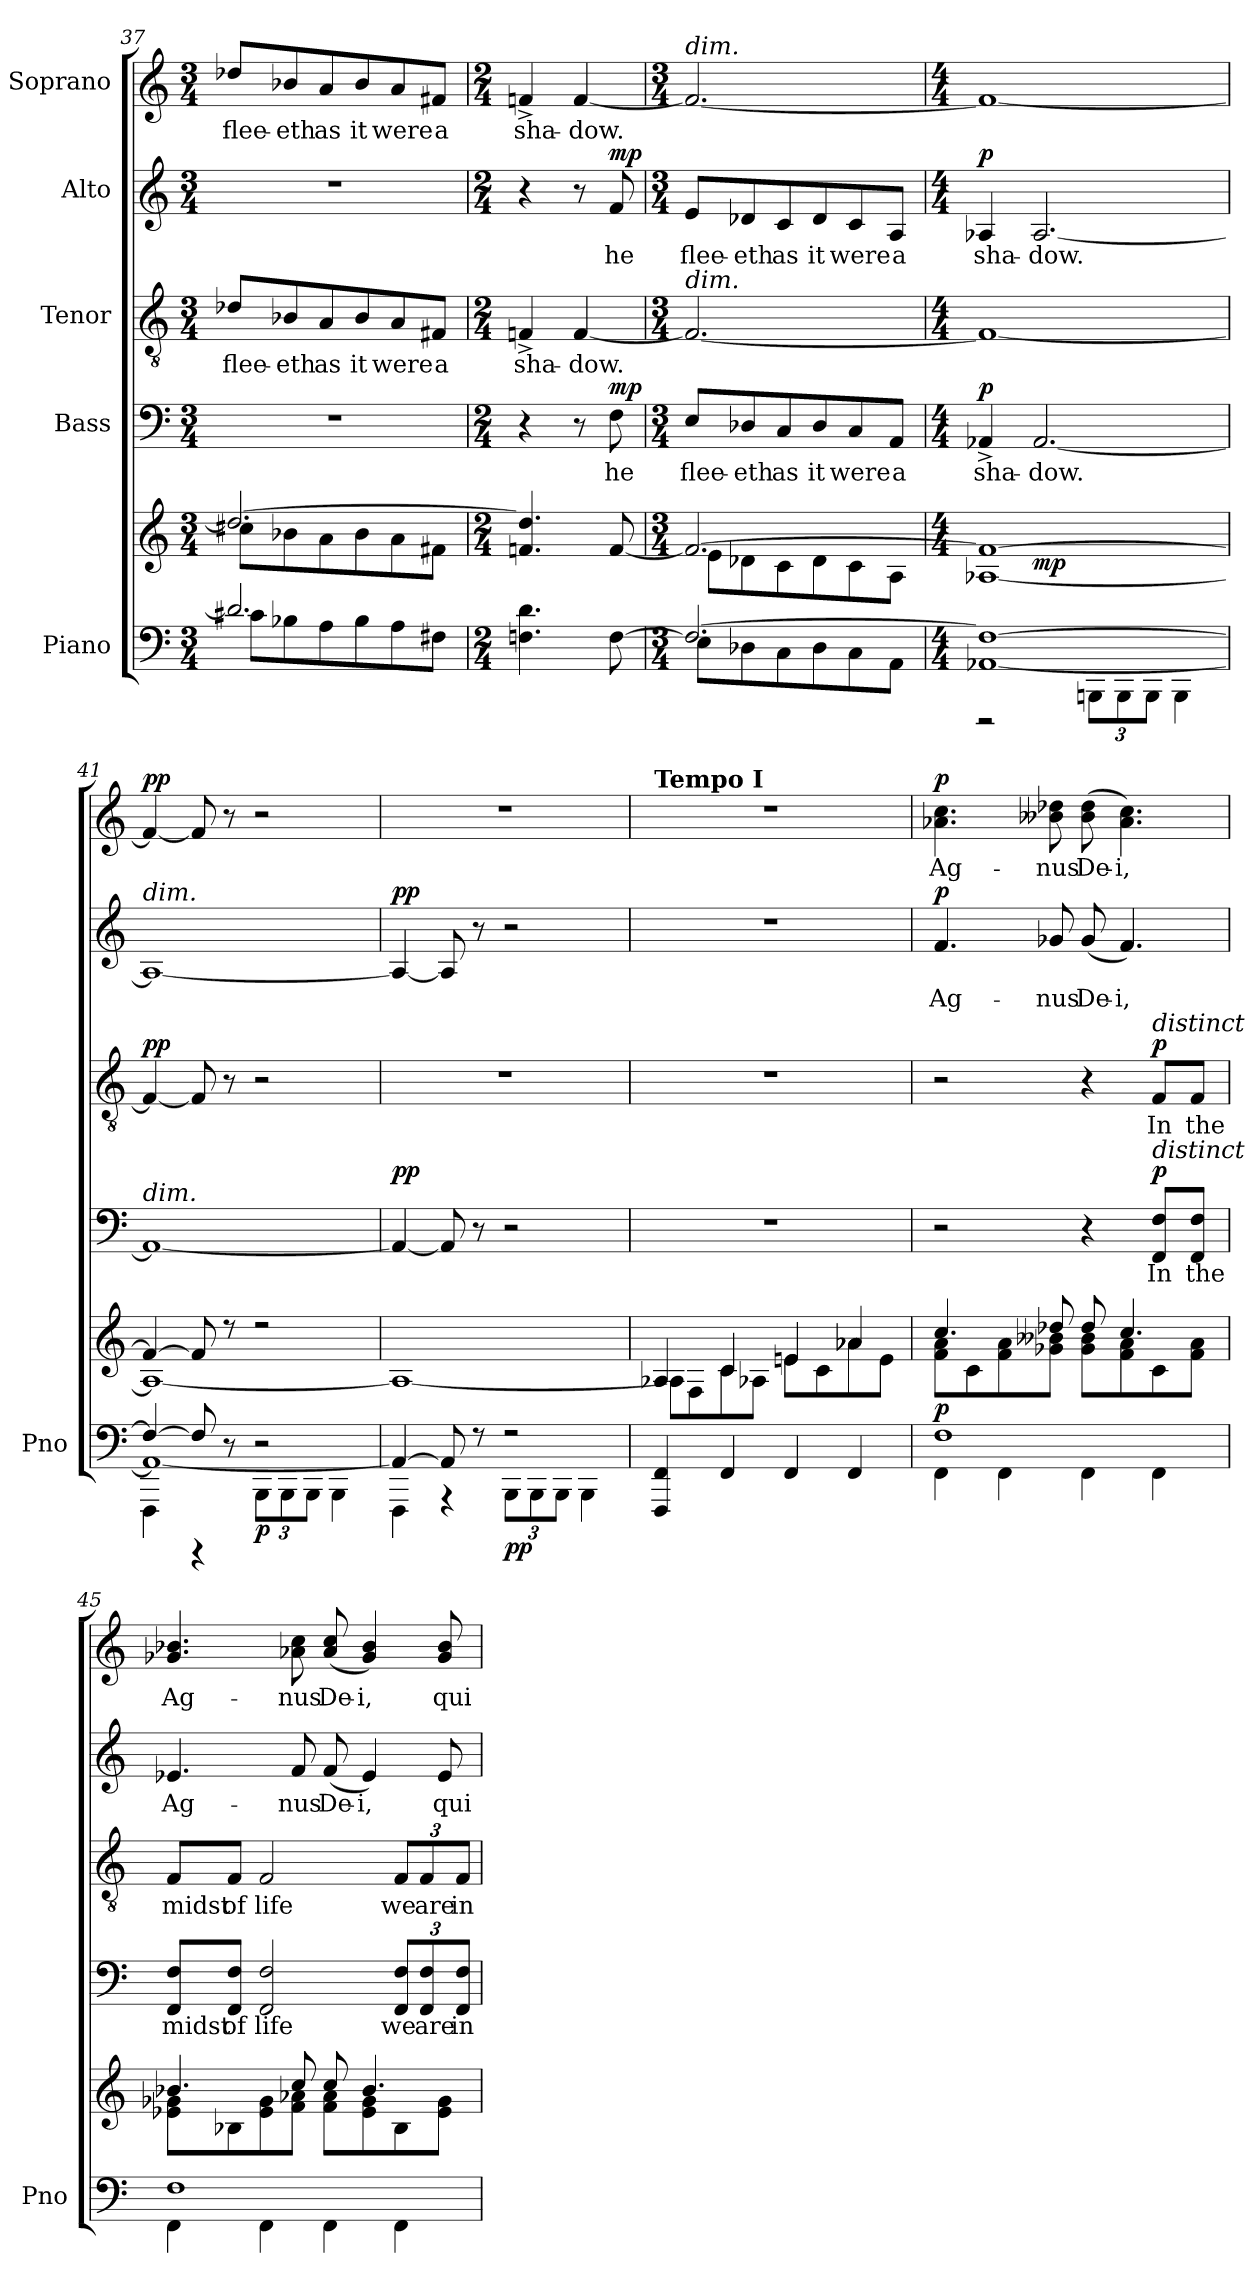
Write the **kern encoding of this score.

**kern	**kern	**dynam	**kern	**text	**dynam	**kern	**text	**dynam	**kern	**text	**dynam	**kern	**text	**dynam
*part5	*part5	*part5	*part4	*part4	*part4	*part3	*part3	*part3	*part2	*part2	*part2	*part1	*part1	*part1
*staff6	*staff5	*staff5/6	*staff4	*staff4	*staff4	*staff3	*staff3	*staff3	*staff2	*staff2	*staff2	*staff1	*staff1	*staff1
*I"Piano	*	*	*I"Bass	*	*	*I"Tenor	*	*	*I"Alto	*	*	*I"Soprano	*	*
*I'Pno	*	*	*	*	*	*	*	*	*	*	*	*	*	*
*clefF4	*clefG2	*	*clefF4	*	*	*clefGv2	*	*	*clefG2	*	*	*clefG2	*	*
*k[]	*k[]	*	*k[]	*	*	*k[]	*	*	*k[]	*	*	*k[]	*	*
*M3/4	*M3/4	*	*M3/4	*	*	*M3/4	*	*	*M3/4	*	*	*M3/4	*	*
=37	=37	=37	=37	=37	=37	=37	=37	=37	=37	=37	=37	=37	=37	=37
*^	*^	*	*	*	*	*	*	*	*	*	*	*	*	*
!	!	!	!	!	!	!	!	!	!LO:LY:b	!	!	!	!	!	!LO:LY:b	!
2.d/]	8c#X\L	2.dd/_	8cc#X\L	.	2.r	.	.	8d-X/L	flee-	.	2.r	.	.	8dd-X/L	flee-	.
!	!	!	!	!	!	!	!	!	!LO:LY:b	!	!	!	!	!	!LO:LY:b	!
.	8B-X\	.	8b-X\	.	.	.	.	8B-X/	-eth	.	.	.	.	8b-X/	-eth	.
!	!	!	!	!	!	!	!	!	!LO:LY:b	!	!	!	!	!	!LO:LY:b	!
.	8A\	.	8a\	.	.	.	.	8A/	as	.	.	.	.	8a/	as	.
!	!	!	!	!	!	!	!	!	!LO:LY:b	!	!	!	!	!	!LO:LY:b	!
.	8B-\	.	8b-\	.	.	.	.	8B-/	it	.	.	.	.	8b-/	it	.
!	!	!	!	!	!	!	!	!	!LO:LY:b	!	!	!	!	!	!LO:LY:b	!
.	8A\	.	8a\	.	.	.	.	8A/	were	.	.	.	.	8a/	were	.
!	!	!	!	!	!	!	!	!	!LO:LY:b	!	!	!	!	!	!LO:LY:b	!
.	8F#X\J	.	8f#X\J	.	.	.	.	8F#X/J	a	.	.	.	.	8f#X/J	a	.
*v	*v	*	*	*	*	*	*	*	*	*	*	*	*	*	*	*
*	*v	*v	*	*	*	*	*	*	*	*	*	*	*	*	*
=38	=38	=38	=38	=38	=38	=38	=38	=38	=38	=38	=38	=38	=38	=38
*M2/4	*M2/4	*	*M2/4	*	*	*M2/4	*	*	*M2/4	*	*	*M2/4	*	*
*^	*^	*	*	*	*	*	*	*	*	*	*	*	*	*
!	!	!	!	!	!	!	!	!	!LO:LY:b	!	!	!	!	!	!LO:LY:b	!
*v	*v	*	*	*	*	*	*	*	*	*	*	*	*	*	*	*
*	*v	*v	*	*	*	*	*	*	*	*	*	*	*	*	*
4.Fn\ 4.d\	4.fn/ 4.dd/]	.	4r	.	.	4Fn^/	sha-	.	4r	.	.	4fn^/	sha-	.
!	!	!	!	!	!	!	!LO:LY:b	!	!	!	!	!	!LO:LY:b	!
.	.	.	8r	.	.	[4F/	-dow.	.	8r	.	.	[4f/	-dow.	.
!	!	!	!	!LO:LY:b	!LO:DY:a	!	!	!	!	!LO:LY:b	!LO:DY:a	!	!	!
[8F\	[8f/	.	8F\	he	mp	.	.	.	8f/	he	mp	.	.	.
=39	=39	=39	=39	=39	=39	=39	=39	=39	=39	=39	=39	=39	=39	=39
*M3/4	*M3/4	*	*M3/4	*	*	*M3/4	*	*	*M3/4	*	*	*M3/4	*	*
*^	*^	*	*	*	*	*	*	*	*	*	*	*	*	*
!	!	!	!	!	!	!	!	!	!	!	!	!	!	!LO:TX:a:i:t=dim.	!	!
!	!	!	!	!	!	!	!	!LO:TX:a:i:t=dim.	!	!	!	!	!	!	!	!
!	!	!	!	!	!	!LO:LY:b	!	!	!	!	!	!LO:LY:b	!	!	!	!
2.F/_	8E\L	2.f/_	8e\L	.	8E/L	flee-	.	2.F/_	.	.	8e/L	flee-	.	2.f/_	.	.
!	!	!	!	!	!	!LO:LY:b	!	!	!	!	!	!LO:LY:b	!	!	!	!
.	8D-X\	.	8d-X\	.	8D-X/	-eth	.	.	.	.	8d-X/	-eth	.	.	.	.
!	!	!	!	!	!	!LO:LY:b	!	!	!	!	!	!LO:LY:b	!	!	!	!
.	8C\	.	8c\	.	8C/	as	.	.	.	.	8c/	as	.	.	.	.
!	!	!	!	!	!	!LO:LY:b	!	!	!	!	!	!LO:LY:b	!	!	!	!
.	8D-\	.	8d-\	.	8D-/	it	.	.	.	.	8d-/	it	.	.	.	.
!	!	!	!	!	!	!LO:LY:b	!	!	!	!	!	!LO:LY:b	!	!	!	!
.	8C\	.	8c\	.	8C/	were	.	.	.	.	8c/	were	.	.	.	.
!	!	!	!	!	!	!LO:LY:b	!	!	!	!	!	!LO:LY:b	!	!	!	!
.	8AA\J	.	8A\J	.	8AA/J	a	.	.	.	.	8A/J	a	.	.	.	.
*v	*v	*	*	*	*	*	*	*	*	*	*	*	*	*	*	*
*	*v	*v	*	*	*	*	*	*	*	*	*	*	*	*	*
!!LO:PB:g=z
=40	=40	=40	=40	=40	=40	=40	=40	=40	=40	=40	=40	=40	=40	=40
*M4/4	*M4/4	*	*M4/4	*	*	*M4/4	*	*	*M4/4	*	*	*M4/4	*	*
*^	*^	*	*	*	*	*	*	*	*	*	*	*	*	*
*	*^	*	*	*	*	*	*	*	*	*	*	*	*	*	*	*
!	!	!	!	!	!	!	!LO:LY:b	!LO:DY:a	!	!	!	!	!LO:LY:b	!LO:DY:a	!	!	!
*	*	*	*	*^	*	*	*	*	*	*	*	*	*	*	*	*	*
1F_	[1AA-X	2rDDD	1f_	[1A-X	4ryy	.	4AA-X^/	sha-	p	1F_	.	.	4A-X/	sha-	p	1f_	.	.
!	!	!	!	!	!	!LO:DY:b	!	!LO:LY:b	!	!	!	!	!	!LO:LY:b	!	!	!	!
.	.	.	.	.	2.ryy	mp	[2.AA-/	-dow.	.	.	.	.	[2.A-/	-dow.	.	.	.	.
*	*	*Xbrackettup	*	*	*	*	*	*	*	*	*	*	*	*	*	*	*	*
.	.	12BBBn\L	.	.	.	.	.	.	.	.	.	.	.	.	.	.	.	.
.	.	12BBB\	.	.	.	.	.	.	.	.	.	.	.	.	.	.	.	.
.	.	12BBB\J	.	.	.	.	.	.	.	.	.	.	.	.	.	.	.	.
.	.	4BBB\	.	.	.	.	.	.	.	.	.	.	.	.	.	.	.	.
=41	=41	=41	=41	=41	=41	=41	=41	=41	=41	=41	=41	=41	=41	=41	=41	=41	=41	=41
!	!	!	!	!	!	!	!	!	!	!	!	!	!LO:TX:a:i:t=dim.	!	!	!	!	!
!	!	!	!	!	!	!	!LO:TX:a:i:t=dim.	!	!	!	!	!	!	!	!	!	!	!
!	!	!	!	!	!	!	!	!	!	!	!	!LO:DY:a	!	!	!	!	!	!LO:DY:a
*	*	*	*	*v	*v	*	*	*	*	*	*	*	*	*	*	*	*	*
4F/_	1AA-_	4FFF\	4f/_	1A-_	.	1AA-_	.	.	4F/_	.	pp	1A-_	.	.	4f/_	.	pp
8F/]	.	4rEEEE	8f/]	.	.	.	.	.	8F/]	.	.	.	.	.	8f/]	.	.
8r	.	.	8r	.	.	.	.	.	8r	.	.	.	.	.	8r	.	.
!	!	!	!	!	!LO:DY:b=2	!	!	!	!	!	!	!	!	!	!	!	!
2r	.	12BBB\L	2r	.	p	.	.	.	2r	.	.	.	.	.	2r	.	.
.	.	12BBB\	.	.	.	.	.	.	.	.	.	.	.	.	.	.	.
.	.	12BBB\J	.	.	.	.	.	.	.	.	.	.	.	.	.	.	.
.	.	4BBB\	.	.	.	.	.	.	.	.	.	.	.	.	.	.	.
*	*	*	*v	*v	*	*	*	*	*	*	*	*	*	*	*	*	*
=42	=42	=42	=42	=42	=42	=42	=42	=42	=42	=42	=42	=42	=42	=42	=42	=42
!	!	!	!	!	!	!	!LO:DY:a	!	!	!	!	!	!LO:DY:a	!	!	!
*	*v	*v	*	*	*	*	*	*	*	*	*	*	*	*	*	*
4AA-/_	4FFF\	1A-_	.	4AA-/_	.	pp	1r	.	.	4A-/_	.	pp	1r	.	.
8AA-/]	4rAAA	.	.	8AA-/]	.	.	.	.	.	8A-/]	.	.	.	.	.
8r	.	.	.	8r	.	.	.	.	.	8r	.	.	.	.	.
!	!	!	!LO:DY:b=2	!	!	!	!	!	!	!	!	!	!	!	!
2r	12BBB\L	.	pp	2r	.	.	.	.	.	2r	.	.	.	.	.
.	12BBB\	.	.	.	.	.	.	.	.	.	.	.	.	.	.
.	12BBB\J	.	.	.	.	.	.	.	.	.	.	.	.	.	.
.	4BBB\	.	.	.	.	.	.	.	.	.	.	.	.	.	.
*v	*v	*	*	*	*	*	*	*	*	*	*	*	*	*	*
=43	=43	=43	=43	=43	=43	=43	=43	=43	=43	=43	=43	=43	=43	=43
!!LO:REH:place=s1:b:B:fs=14:t=C
!!LO:REH:place=s1:a:B:fs=14:t=C
*	*	*	*	*	*	*	*	*	*	*	*	*MM60	*	*
*^	*^	*	*	*	*	*	*	*	*	*	*	*	*	*
!	!	!	!	!	!	!	!	!	!	!	!	!	!	!LO:TX:a:B:t=Tempo I	!	!
*v	*v	*	*	*	*	*	*	*	*	*	*	*	*	*	*	*
4FFF/ 4FF/	4A-X/	8A-\L]	.	1r	.	.	1r	.	.	1r	.	.	1r	.	.
.	.	8F\	.	.	.	.	.	.	.	.	.	.	.	.	.
4FF/	4c/	8c\	.	.	.	.	.	.	.	.	.	.	.	.	.
.	.	8A-\J	.	.	.	.	.	.	.	.	.	.	.	.	.
4FF/	4e/	8eni\L	.	.	.	.	.	.	.	.	.	.	.	.	.
.	.	8c\	.	.	.	.	.	.	.	.	.	.	.	.	.
4FF/	4a-X/	8a-\	.	.	.	.	.	.	.	.	.	.	.	.	.
.	.	8e\J	.	.	.	.	.	.	.	.	.	.	.	.	.
!!LO:LB:g=z
=44	=44	=44	=44	=44	=44	=44	=44	=44	=44	=44	=44	=44	=44	=44	=44
*^	*	*	*	*	*	*	*	*	*	*	*	*	*	*	*
!	!	!	!	!LO:DY:a=2	!	!	!	!	!	!	!	!LO:LY:b	!LO:DY:a	!	!LO:LY:b	!LO:DY:a
1F	4FF\	4.cc/	8f\ 8a\L	p	2r	.	.	2r	.	.	4.f/	Ag-	p	4.a-X\ 4.cc\	Ag-	p
.	.	.	8c\	.	.	.	.	.	.	.	.	.	.	.	.	.
.	4FF\	.	8f\ 8a\	.	.	.	.	.	.	.	.	.	.	.	.	.
!	!	!	!	!	!	!	!	!	!	!	!	!LO:LY:b	!	!	!LO:LY:b	!
.	.	8dd-X/	8g-X\ 8b--X\J	.	.	.	.	.	.	.	8g-X/	-nus	.	8b--X\ 8dd-X\	-nus	.
!	!	!	!	!	!	!	!	!	!	!	!	!LO:LY:b	!	!	!LO:LY:b	!
.	4FF\	8dd-/	8g-\ 8b--\L	.	4r	.	.	4r	.	.	(<8g-/	De-	.	(>8b--\ 8dd-\	De-	.
!	!	!	!	!	!	!	!	!	!	!	!	!LO:LY:b	!	!	!LO:LY:b	!
.	.	4.cc/	8f\ 8a\	.	.	.	.	.	.	.	4.f/)	-i,	.	4.a-\ 4.cc\)	-i,	.
!	!	!	!	!	!	!	!	!LO:TX:a:i:t=distinct	!	!	!	!	!	!	!	!
!	!	!	!	!	!LO:TX:a:i:t=distinct	!	!	!	!	!	!	!	!	!	!	!
!	!	!	!	!	!	!LO:LY:b	!LO:DY:a	!	!LO:LY:b	!LO:DY:a	!	!	!	!	!	!
.	4FF\	.	8c\	.	8FF/ 8F/L	In	p	8F/L	In	p	.	.	.	.	.	.
!	!	!	!	!	!	!LO:LY:b	!	!	!LO:LY:b	!	!	!	!	!	!	!
.	.	.	8f\ 8a\J	.	8FF/ 8F/J	the	.	8F/J	the	.	.	.	.	.	.	.
=45	=45	=45	=45	=45	=45	=45	=45	=45	=45	=45	=45	=45	=45	=45	=45	=45
!	!	!	!	!	!	!LO:LY:b	!	!	!LO:LY:b	!	!	!LO:LY:b	!	!	!LO:LY:b	!
1F	4FF\	4.b-X/	8e-X\ 8g-X\L	.	8FF/ 8F/L	midst	.	8F/L	midst	.	4.e-X/	Ag-	.	4.g-X/ 4.b-X/	Ag-	.
!	!	!	!	!	!	!LO:LY:b	!	!	!LO:LY:b	!	!	!	!	!	!	!
.	.	.	8B-X\	.	8FF/ 8F/J	of	.	8F/J	of	.	.	.	.	.	.	.
!	!	!	!	!	!	!LO:LY:b	!	!	!LO:LY:b	!	!	!	!	!	!	!
.	4FF\	.	8e-\ 8g-\	.	2FF/ 2F/	life	.	2F/	life	.	.	.	.	.	.	.
!	!	!	!	!	!	!	!	!	!	!	!	!LO:LY:b	!	!	!LO:LY:b	!
.	.	8cc/	8f\ 8a-X\J	.	.	.	.	.	.	.	8f/	-nus	.	8a-X\ 8cc\	-nus	.
!	!	!	!	!	!	!	!	!	!	!	!	!LO:LY:b	!	!	!LO:LY:b	!
.	4FF\	8cc/	8f\ 8a-\L	.	.	.	.	.	.	.	(<8f/	De-	.	(<8a-/ 8cc/	De-	.
!	!	!	!	!	!	!	!	!	!	!	!	!LO:LY:b	!	!	!LO:LY:b	!
.	.	4.b-/	8e-\ 8g-\	.	.	.	.	.	.	.	4e-/)	-i,	.	4g-/ 4b-/)	-i,	.
*	*	*	*	*	*Xbrackettup	*	*	*	*	*	*	*	*	*	*	*
!	!	!	!	!	!	!LO:LY:b	!	!	!	!	!	!	!	!	!	!
*	*	*	*	*	*	*	*	*Xbrackettup	*	*	*	*	*	*	*	*
!	!	!	!	!	!	!	!	!	!LO:LY:b	!	!	!	!	!	!	!
.	4FF\	.	8B-\	.	12FF/ 12F/L	we	.	12F/L	we	.	.	.	.	.	.	.
!	!	!	!	!	!	!LO:LY:b	!	!	!LO:LY:b	!	!	!	!	!	!	!
.	.	.	.	.	12FF/ 12F/	are	.	12F/	are	.	.	.	.	.	.	.
!	!	!	!	!	!	!	!	!	!	!	!	!LO:LY:b	!	!	!LO:LY:b	!
.	.	.	8e-\ 8g-\J	.	.	.	.	.	.	.	8e-/	qui	.	8g-/ 8b-/	qui	.
!	!	!	!	!	!	!LO:LY:b	!	!	!LO:LY:b	!	!	!	!	!	!	!
.	.	.	.	.	12FF/ 12F/J	in	.	12F/J	in	.	.	.	.	.	.	.
*v	*v	*	*	*	*	*	*	*	*	*	*	*	*	*	*	*
*	*v	*v	*	*	*	*	*	*	*	*	*	*	*	*	*
=	=	=	=	=	=	=	=	=	=	=	=	=	=	=
*-	*-	*-	*-	*-	*-	*-	*-	*-	*-	*-	*-	*-	*-	*-
